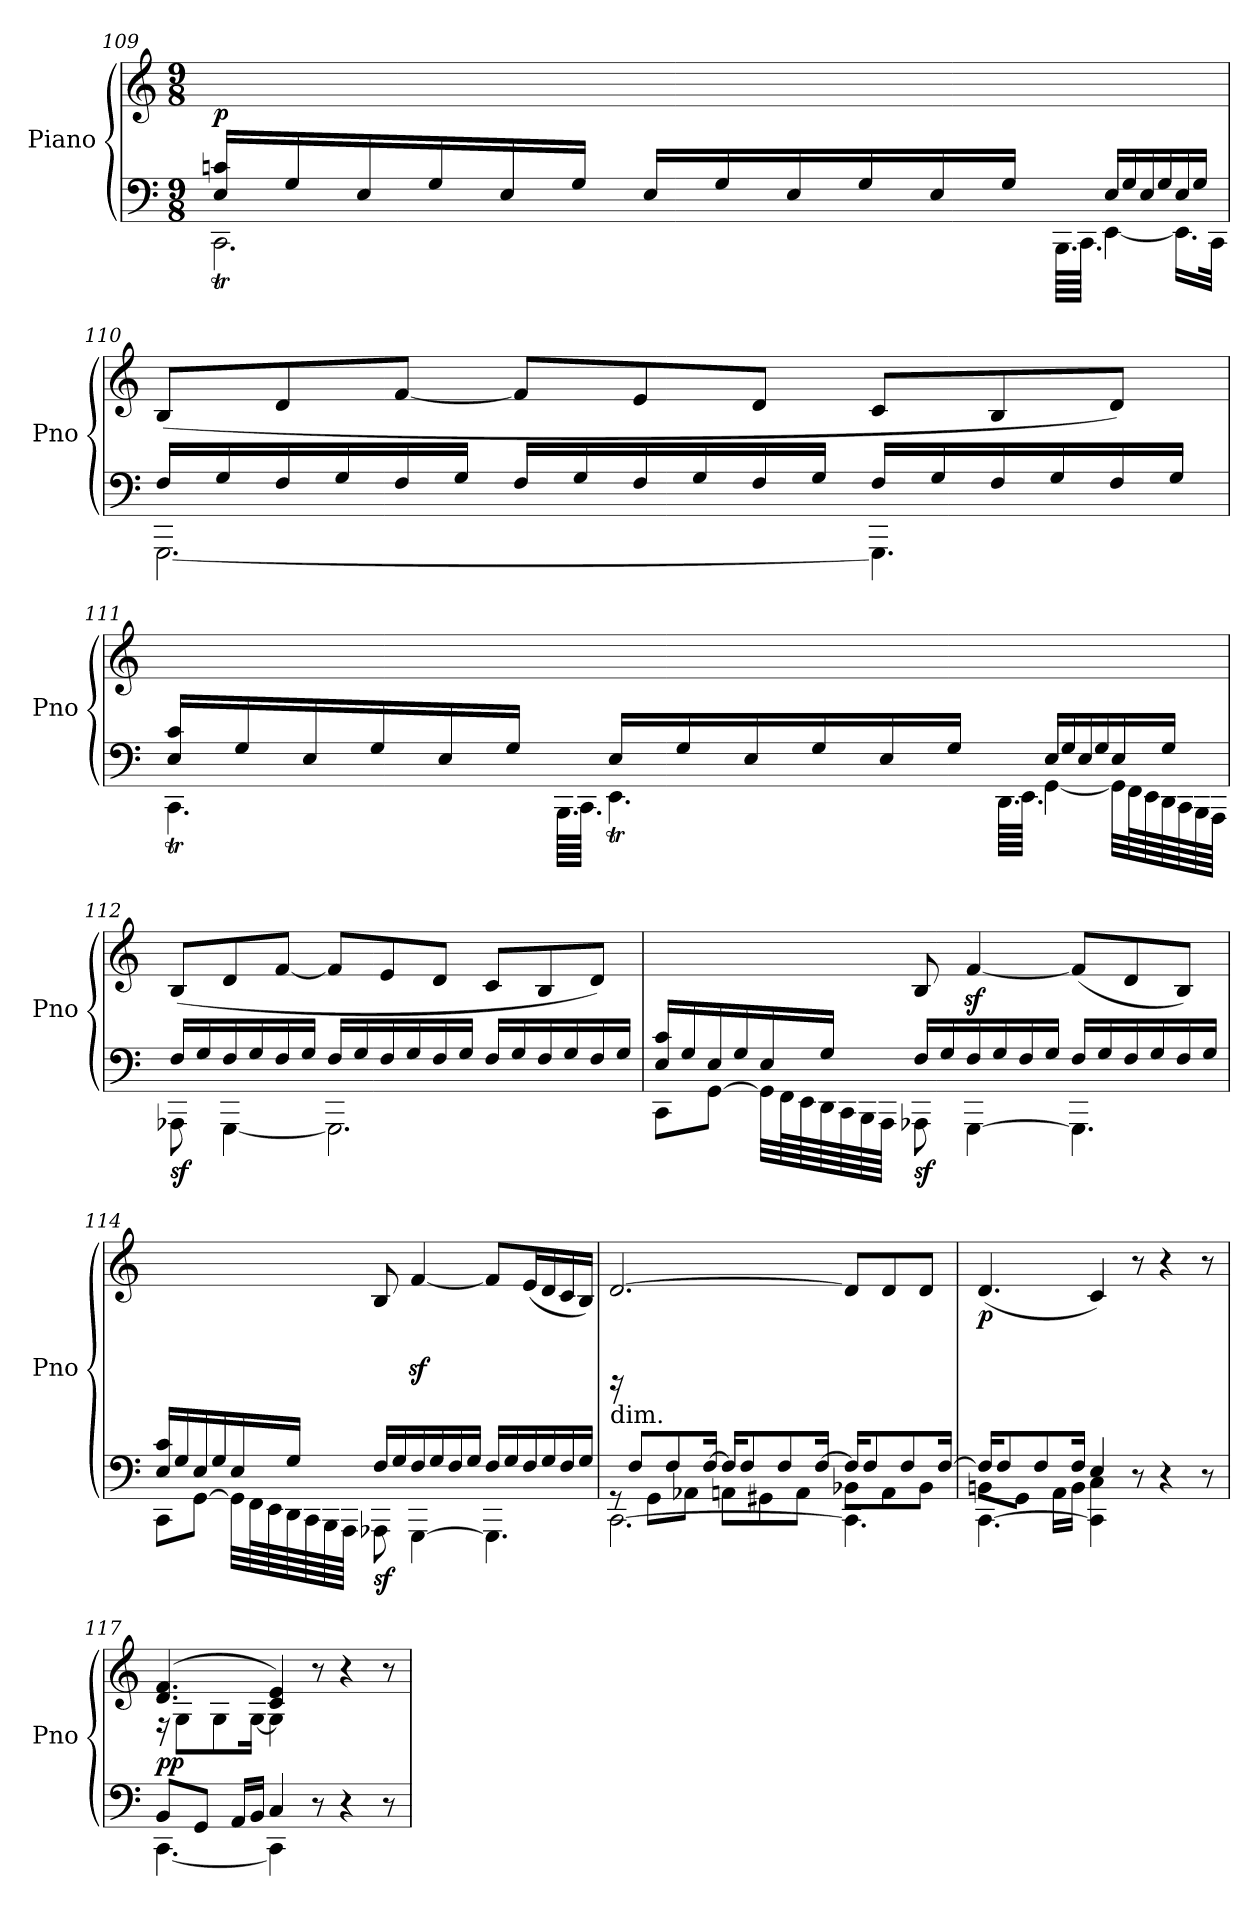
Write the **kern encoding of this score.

**kern	**kern	**dynam
*part1	*part1	*part1
*staff2	*staff1	*staff1/2
*I"Piano	*	*
*I'Pno	*	*
*clefF4	*clefG2	*
*k[]	*k[]	*
*C:	*C:	*
*M9/8	*M9/8	*
=109	=109	=109
*^	*	*
*	*^	*	*
!	!	!	!	!LO:DY:b
16E/ 16cn/LL	2.CCT\	64CCyy	1ryy	p
.	.	64DDyy	.	.
.	.	64CCyy	.	.
.	.	64DDyy	.	.
16G/	.	64CCyy	.	.
.	.	64DDyy	.	.
.	.	64CCyy	.	.
.	.	64DDyy	.	.
16E/	.	64CCyy	.	.
.	.	64DDyy	.	.
.	.	64CCyy	.	.
.	.	64DDyy	.	.
16G/	.	64CCyy	.	.
.	.	64DDyy	.	.
.	.	64CCyy	.	.
.	.	64DDyy	.	.
16E/	.	64CCyy	.	.
.	.	64DDyy	.	.
.	.	64CCyy	.	.
.	.	64DDyy	.	.
16G/JJ	.	64CCyy	.	.
.	.	64DDyy	.	.
.	.	64CCyy	.	.
.	.	64DDyy	.	.
16E/LL	.	64CCyy	.	.
.	.	64DDyy	.	.
.	.	64CCyy	.	.
.	.	64DDyy	.	.
16G/	.	64CCyy	.	.
.	.	64DDyy	.	.
.	.	64CCyy	.	.
.	.	64DDyy	.	.
16E/	.	64CCyy	.	.
.	.	64DDyy	.	.
.	.	64CCyy	.	.
.	.	64DDyy	.	.
16G/	.	64CCyy	.	.
.	.	64DDyy	.	.
.	.	64CCyy	.	.
.	.	64DDyy	.	.
16E/	.	64CCyy	.	.
.	.	64DDyy	.	.
.	.	64CCyy	.	.
.	.	64DDyy	.	.
*	*	*Xtuplet	*	*
16G/JJ	.	96CCyy	.	.
.	.	96DDyy	.	.
.	.	96CCyy	.	.
.	.	96.BBB\LLL	.	.
.	.	96.CC\JJJ	.	.
16E/LL	[4EE\	4.ryy	.	.
16G/	.	.	.	.
16E/	.	.	.	.
16G/	.	.	.	.
16E/	16.EE\LL]	.	8ryy	.
16G/JJ	.	.	.	.
.	32CC\JJk	.	.	.
*	*v	*v	*	*
!!LO:LB:g=z
=110	=110	=110	=110
16F/LL	[2.GGG\	(8B/L	.
16G/	.	.	.
16F/	.	8d/	.
16G/	.	.	.
16F/	.	[8f/J	.
16G/JJ	.	.	.
16F/LL	.	8f/L]	.
16G/	.	.	.
16F/	.	8e/	.
16G/	.	.	.
16F/	.	8d/J	.
16G/JJ	.	.	.
16F/LL	4.GGG\]	8c/L	.
16G/	.	.	.
16F/	.	8B/	.
16G/	.	.	.
16F/	.	8d/J)	.
16G/JJ	.	.	.
=111	=111	=111	=111
*	*^	*	*
16E/ 16c/LL	4.CCT\	64CCyy	1ryy	.
.	.	64DDyy	.	.
.	.	64CCyy	.	.
.	.	64DDyy	.	.
16G/	.	64CCyy	.	.
.	.	64DDyy	.	.
.	.	64CCyy	.	.
.	.	64DDyy	.	.
16E/	.	64CCyy	.	.
.	.	64DDyy	.	.
.	.	64CCyy	.	.
.	.	64DDyy	.	.
16G/	.	64CCyy	.	.
.	.	64DDyy	.	.
.	.	64CCyy	.	.
.	.	64DDyy	.	.
16E/	.	64CCyy	.	.
.	.	64DDyy	.	.
.	.	64CCyy	.	.
.	.	64DDyy	.	.
16G/JJ	.	96CCyy	.	.
.	.	96DDyy	.	.
.	.	96CCyy	.	.
.	.	96.BBB\LLL	.	.
.	.	96.CC\JJJ	.	.
16E/LL	4.EEt\	64EEyy	.	.
.	.	64FFyy	.	.
.	.	64EEyy	.	.
.	.	64FFyy	.	.
16G/	.	64EEyy	.	.
.	.	64FFyy	.	.
.	.	64EEyy	.	.
.	.	64FFyy	.	.
16E/	.	64EEyy	.	.
.	.	64FFyy	.	.
.	.	64EEyy	.	.
.	.	64FFyy	.	.
16G/	.	64EEyy	.	.
.	.	64FFyy	.	.
.	.	64EEyy	.	.
.	.	64FFyy	.	.
16E/	.	64EEyy	.	.
.	.	64FFyy	.	.
.	.	64EEyy	.	.
.	.	64FFyy	.	.
16G/JJ	.	96EEyy	.	.
.	.	96FFyy	.	.
.	.	96EEyy	.	.
.	.	96.DD\LLL	.	.
.	.	96.EE\JJJ	.	.
16E/LL	[4GG\	4.ryy	.	.
16G/	.	.	.	.
16E/	.	.	.	.
16G/	.	.	.	.
16E/	32GG\LLL]	.	8ryy	.
.	64FF\L	.	.	.
.	64EE\	.	.	.
16G/JJ	64DD\	.	.	.
.	64CC\	.	.	.
.	64BBB\	.	.	.
.	64AAA\JJJJ	.	.	.
*	*v	*v	*	*
!!LO:LB:g=z
=112	=112	=112	=112
!	!	!	!LO:DY:b=2
16F/LL	8AAA-X\	(8B/L	sf
16G/	.	.	.
16F/	[4GGG\	8d/	.
16G/	.	.	.
16F/	.	[8f/J	.
16G/JJ	.	.	.
16F/LL	2.GGG\]	8f/L]	.
16G/	.	.	.
16F/	.	8e/	.
16G/	.	.	.
16F/	.	8d/J	.
16G/JJ	.	.	.
16F/LL	.	8c/L	.
16G/	.	.	.
16F/	.	8B/	.
16G/	.	.	.
16F/	.	8d/J)	.
16G/JJ	.	.	.
=113	=113	=113	=113
*	*^	*	*
16E/ 16c/LL	4.ryy	8CC\L	4.ryy	.
16G/	.	.	.	.
16E/	.	[8GG\J	.	.
16G/	.	.	.	.
16E/	.	32GG\LLL]	.	.
.	.	64FF\L	.	.
.	.	64EE\	.	.
16G/JJ	.	64DD\	.	.
.	.	64CC\	.	.
.	.	64BBB\	.	.
.	.	64AAA\JJJJ	.	.
!	!	!	!	!LO:DY:b=2
2.ryy	16F/LL	8AAA-X\	8B/	sf
.	16G/	.	.	.
.	16F/	[4GGG\	[4fz>/	.
.	16G/	.	.	.
.	16F/	.	.	.
.	16G/JJ	.	.	.
.	16F/LL	4.GGG\]	(8f/L]	.
.	16G/	.	.	.
.	16F/	.	8d/	.
.	16G/	.	.	.
.	16F/	.	8B/J)	.
.	16G/JJ	.	.	.
!!LO:PB:g=z
=114	=114	=114	=114	=114
16E/ 16c/LL	4.ryy	8CC\L	4.ryy	.
16G/	.	.	.	.
16E/	.	[8GG\J	.	.
16G/	.	.	.	.
16E/	.	32GG\LLL]	.	.
.	.	64FF\L	.	.
.	.	64EE\	.	.
16G/JJ	.	64DD\	.	.
.	.	64CC\	.	.
.	.	64BBB\	.	.
.	.	64AAA\JJJJ	.	.
!	!	!	!	!LO:DY:b=2
2.ryy	16F/LL	8AAA-X\	8B/	sf
.	16G/	.	.	.
.	16F/	[4GGG\	[4fz>/	.
.	16G/	.	.	.
.	16F/	.	.	.
.	16G/JJ	.	.	.
.	16F/LL	4.GGG\]	8f/L]	.
.	16G/	.	.	.
.	16F/	.	(16e/L	.
.	16G/	.	16d/	.
.	16F/	.	16c/	.
.	16G/JJ	.	16B/JJ)	.
=115	=115	=115	=115	=115
*	*	*	*^	*
!	!	!	!LO:TX:b:t=dim.	!	!
16ryy	8rGG	[2.CC\	[2.d/	16rAAA	.
8F/L	.	.	.	1ryy	.
.	8GG\L	.	.	.	.
8F/	.	.	.	.	.
.	8AA-X\J	.	.	.	.
[16F/Jk	.	.	.	.	.
16F/KL]	8AAn\L	.	.	.	.
8F/	.	.	.	.	.
.	8GG#X\	.	.	.	.
8F/	.	.	.	.	.
.	8AA\J	.	.	.	.
[16F/Jk	.	.	.	.	.
16F/KL]	8BB-X\L	4.CC\]	8d/L]	.	.
8F/	.	.	.	.	.
.	8AA\	.	8d/	.	.
8F/	.	.	.	.	.
.	8BB-\J	.	8d/J	.	.
[16F/Jk	.	.	.	16ryy	.
!!LO:PB:g=z
=116	=116	=116	=116	=116	=116
!	!	!	!	!	!LO:DY:b
*	*	*	*v	*v	*
16F/KL]	8BBn\L	[4.CC\	(4.d/	p
8F/	.	.	.	.
.	8GG\J	.	.	.
8F/	.	.	.	.
.	16AA\LL	.	.	.
16F/Jk	16BB\JJ	.	.	.
4E/	4ryy	4CC\] 4C\	4c/)	.
2ryy	8r	2ryy	8r	.
.	4r	.	4r	.
.	8r	.	8r	.
*	*v	*v	*	*
!!LO:PB:g=z
=117	=117	=117	=117
*	*	*^	*
!	!	!	!	!LO:DY:b
8BB/L	[4.CC\	(4.d/ 4.f/	16rF	pp
.	.	.	8G\L	.
8GG/J	.	.	.	.
.	.	.	8G\	.
16AA/LL	.	.	.	.
16BB/JJ	.	.	[16G\Jk	.
4C/	4CC\]	4c/ 4e/)	4G\]	.
8r	2ryy	8r	2ryy	.
4r	.	4r	.	.
8r	.	8r	.	.
*v	*v	*	*	*
*	*v	*v	*
=	=	=
*-	*-	*-
